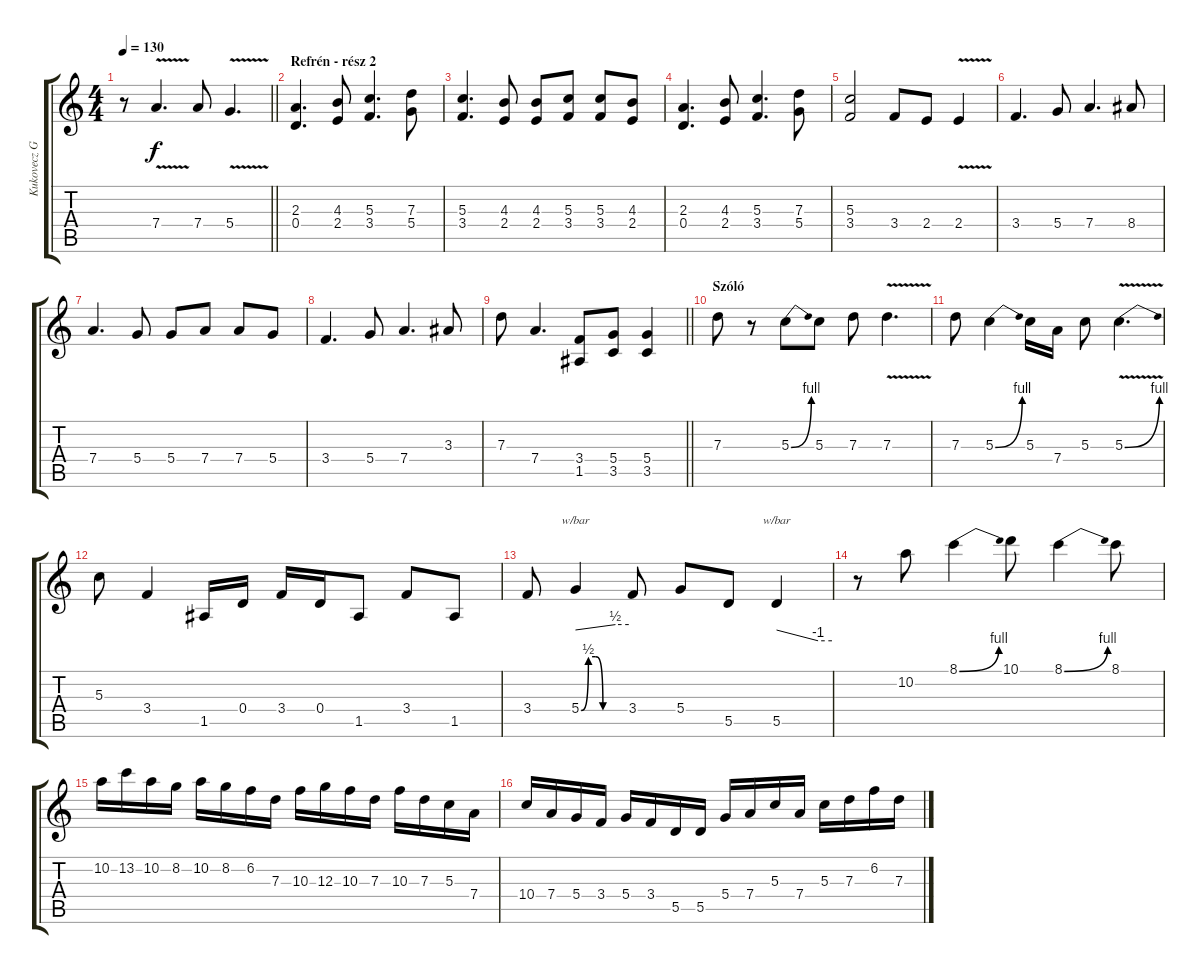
\track ("Kukovecz Gábor - gitár" "Kukovecz G") {instrument distortionguitar}
\staff {score tabs}
\tuning (E4 B3 G3 D3 A2 E2) {hide}
\ts (4 4)
\tempo 130
\clef g2
\barLineRight lightlight
\ks c
r.8{dy f} 7.4{v}.4{d} 7.4.8 5.4{v}.4{d} |
\section ("" "Refrén - rész 2")
(2.3 0.4).4{d} (4.3 2.4).8 (5.3 3.4).4{d} (7.3 5.4).8 |
(5.3 3.4).4{d} (4.3 2.4).8 (4.3 2.4).8 (5.3 3.4).8 (5.3 3.4).8 (4.3 2.4).8 |
(2.3 0.4).4{d} (4.3 2.4).8 (5.3 3.4).4{d} (7.3 5.4).8 |
(5.3 3.4).2 3.4.8 2.4.8 2.4{v}.4 |
3.4.4{d} 5.4.8 7.4.4{d} 8.4.8 |
7.4.4{d} 5.4.8 5.4.8 7.4.8 7.4.8 5.4.8 |
3.4.4{d} 5.4.8 7.4.4{d} 3.3.8 |
\barLineRight lightlight
7.3.8 7.4.4{d} (3.4 1.5).8 (5.4 3.5).8 (5.4 3.5).4 |
\section ("" "Szóló")
7.3.8 r.8 5.3{be (bend 0 0 60 4)}.8 5.3.8 7.3.8 7.3{v}.4{d} |
7.3.8 5.3{be (bend 0 0 60 4)}.4 5.3.16 7.4.16 5.3.8 5.3{be (bend 0 0 60 4) v}.4{d} |
5.3.8 3.4.4 1.5.16 0.4.16 3.4.16 0.4.16 1.5.8 3.4.8 1.5.8 |
3.4.8 5.4{be (custom 0 0 10 2 20 2 30 0 60 0)}.4{tbe (custom default 0 0 45 2 60 2)} 3.4.8 5.4.8 5.5.8 5.5.4{tbe (custom default 0 0 45 -4 60 -4)} |
r.8 10.2.8 8.1{be (bend 0 0 60 4)}.4 10.1.8 8.1{be (bend 0 0 60 4)}.4 8.1.8 |
10.2.16 13.2.16 10.2.16 8.2.16 10.2.16 8.2.16 6.2.16 7.3.16 10.3.16 12.3.16 10.3.16 7.3.16 10.3.16 7.3.16 5.3.16 7.4.16 |
10.4.16 7.4.16 5.4.16 3.4.16 5.4.16 3.4.16 5.5.16 5.5.16 5.4.16 7.4.16 5.3.16 7.4.16 5.3.16 7.3.16 6.2.16 7.3.16
